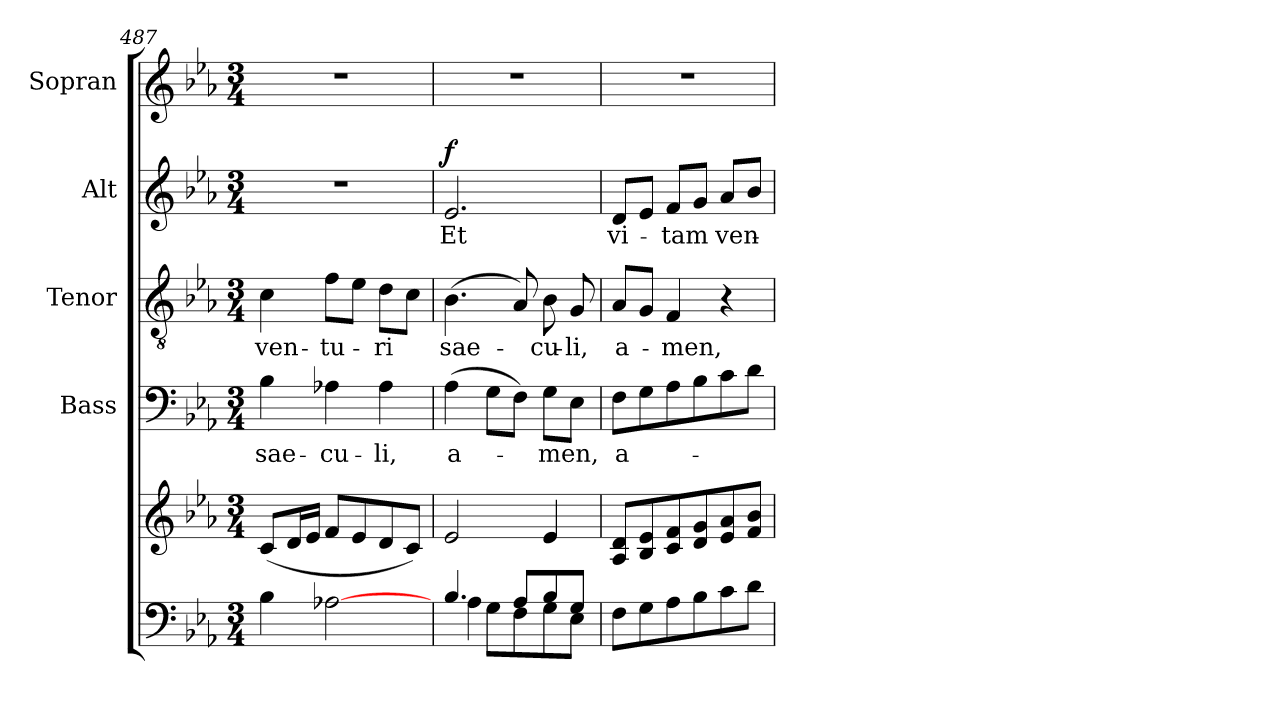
**kern	**kern	**kern	**text	**kern	**text	**kern	**text	**dynam	**kern
*part5	*part5	*part4	*part4	*part3	*part3	*part2	*part2	*part2	*part1
*staff6	*staff5	*staff4	*staff4	*staff3	*staff3	*staff2	*staff2	*staff2	*staff1
*	*	*I"Bass	*	*I"Tenor	*	*I"Alt	*	*	*I"Sopran
*	*	*I'B.	*	*I'T.	*	*I'A.	*	*	*I'S.
!!LO:PB:g=z
*clefF4	*clefG2	*clefF4	*	*clefGv2	*	*clefG2	*	*	*clefG2
*k[b-e-a-]	*k[b-e-a-]	*k[b-e-a-]	*	*k[b-e-a-]	*	*k[b-e-a-]	*	*	*k[b-e-a-]
*E-:	*E-:	*E-:	*	*E-:	*	*E-:	*	*	*E-:
*M3/4	*M3/4	*M3/4	*	*M3/4	*	*M3/4	*	*	*M3/4
=487	=487	=487	=487	=487	=487	=487	=487	=487	=487
!	!	!	!LO:LY:b	!	!LO:LY:b	!	!	!	!
4B-\	(<8c/L	4B-\	sae-	4c\	ven-	2.r	.	.	2.r
.	16d/L	.	.	.	.	.	.	.	.
.	16e-/JJ	.	.	.	.	.	.	.	.
!	!	!	!LO:LY:b	!	!LO:LY:b	!	!	!	!
[2A-X\	8f/L	4A-X\	-cu-	8f\L	-tu-	.	.	.	.
.	8e-/	.	.	8e-\J	.	.	.	.	.
!	!	!	!LO:LY:b	!	!LO:LY:b	!	!	!	!
.	8d/	4A-\	-li,	8d\L	-ri	.	.	.	.
.	8c/J)	.	.	8c\J	.	.	.	.	.
=488	=488	=488	=488	=488	=488	=488	=488	=488	=488
*^	*	*	*	*	*	*	*	*	*
!	!	!	!	!LO:LY:b	!	!LO:LY:b	!	!LO:LY:b	!LO:DY:a	!
4.B-/	4A-\	2e-/	(>4A-\	a-	(>4.B-\	sae-	2.e-/	Et	f	2.r
.	8G\L	.	8G\L	.	.	.	.	.	.	.
8A-/L	8F\	.	8F\J)	.	8A-/)	.	.	.	.	.
!	!	!	!	!LO:LY:b	!	!LO:LY:b	!	!	!	!
8B-/	8G\	4e-/	8G\L	-men,	8B-\	-cu-	.	.	.	.
!	!	!	!	!	!	!LO:LY:b	!	!	!	!
8G/J	8E-\J	.	8E-\J	.	8G/	-li,	.	.	.	.
=489	=489	=489	=489	=489	=489	=489	=489	=489	=489	=489
!	!	!	!	!LO:LY:b	!	!LO:LY:b	!	!LO:LY:b	!	!
*v	*v	*	*	*	*	*	*	*	*	*
8F\L	8A-/ 8d/L	8F\L	a-	8A-/L	a-	8d/L	vi-	.	2.r
8G\	8B-/ 8e-/	8G\	.	8G/J	.	8e-/J	.	.	.
!	!	!	!	!	!LO:LY:b	!	!LO:LY:b	!	!
8A-\	8c/ 8f/	8A-\	.	4F/	-men,	8f/L	-tam	.	.
8B-\	8d/ 8g/	8B-\	.	.	.	8g/J	.	.	.
!	!	!	!	!	!	!	!LO:LY:b	!	!
8c\	8e-/ 8a-/	8c\	.	4r	.	8a-/L	ven-	.	.
8d\J	8f/ 8b-/J	8d\J	.	.	.	8b-/J	.	.	.
=	=	=	=	=	=	=	=	=	=
*-	*-	*-	*-	*-	*-	*-	*-	*-	*-
